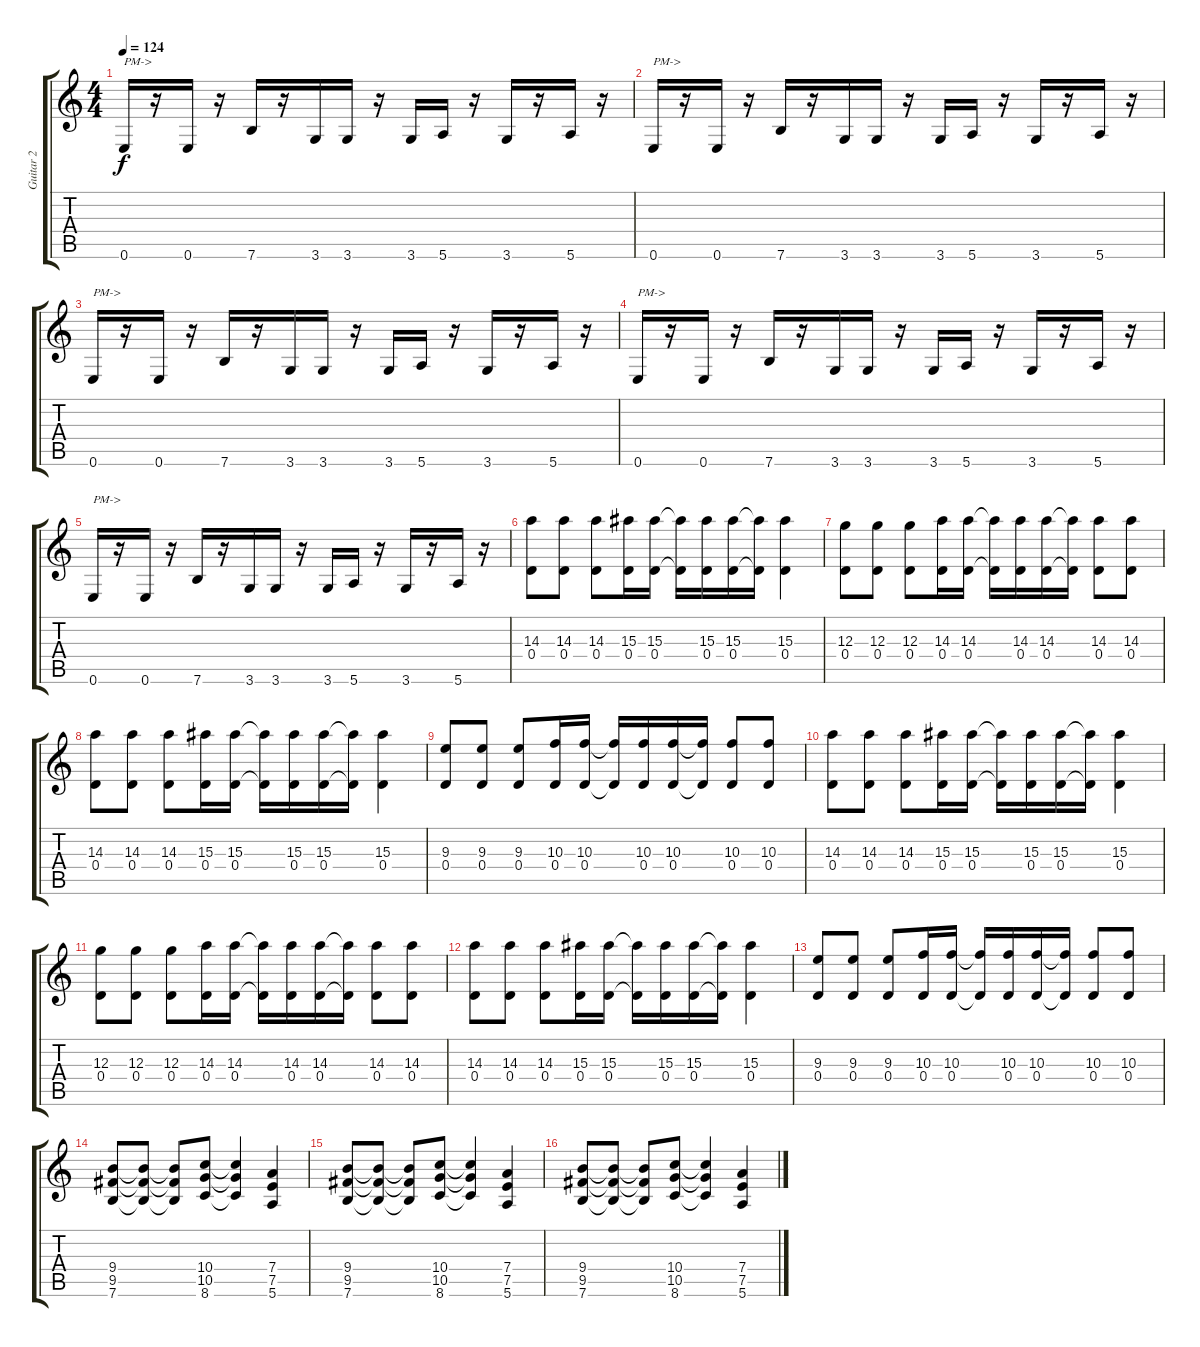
\track ("Guitar 2" "Guitar 2") {instrument overdrivenguitar}
\staff {score tabs}
\tuning (E4 B3 G3 D3 A2 E2) {hide}
\ts (4 4)
\tempo 124
\clef g2
\ks c
0.6.16{txt "PM->" dy f} r.16 0.6.16 r.16 7.6.16 r.16 3.6.16 3.6.16 r.16 3.6.16 5.6.16 r.16 3.6.16 r.16 5.6.16 r.16 |
0.6.16{txt "PM->"} r.16 0.6.16 r.16 7.6.16 r.16 3.6.16 3.6.16 r.16 3.6.16 5.6.16 r.16 3.6.16 r.16 5.6.16 r.16 |
0.6.16{txt "PM->"} r.16 0.6.16 r.16 7.6.16 r.16 3.6.16 3.6.16 r.16 3.6.16 5.6.16 r.16 3.6.16 r.16 5.6.16 r.16 |
0.6.16{txt "PM->"} r.16 0.6.16 r.16 7.6.16 r.16 3.6.16 3.6.16 r.16 3.6.16 5.6.16 r.16 3.6.16 r.16 5.6.16 r.16 |
0.6.16{txt "PM->"} r.16 0.6.16 r.16 7.6.16 r.16 3.6.16 3.6.16 r.16 3.6.16 5.6.16 r.16 3.6.16 r.16 5.6.16 r.16 |
(14.3 0.4).8 (14.3 0.4).8 (14.3 0.4).8 (15.3 0.4).16 (15.3 0.4).16 (15.3{t} 0.4{t}).16 (15.3 0.4).16 (15.3 0.4).16 (15.3{t} 0.4{t}).16 (15.3 0.4).4 |
(12.3 0.4).8 (12.3 0.4).8 (12.3 0.4).8 (14.3 0.4).16 (14.3 0.4).16 (14.3{t} 0.4{t}).16 (14.3 0.4).16 (14.3 0.4).16 (14.3{t} 0.4{t}).16 (14.3 0.4).8 (14.3 0.4).8 |
(14.3 0.4).8 (14.3 0.4).8 (14.3 0.4).8 (15.3 0.4).16 (15.3 0.4).16 (15.3{t} 0.4{t}).16 (15.3 0.4).16 (15.3 0.4).16 (15.3{t} 0.4{t}).16 (15.3 0.4).4 |
(9.3 0.4).8 (9.3 0.4).8 (9.3 0.4).8 (10.3 0.4).16 (10.3 0.4).16 (10.3{t} 0.4{t}).16 (10.3 0.4).16 (10.3 0.4).16 (10.3{t} 0.4{t}).16 (10.3 0.4).8 (10.3 0.4).8 |
(14.3 0.4).8 (14.3 0.4).8 (14.3 0.4).8 (15.3 0.4).16 (15.3 0.4).16 (15.3{t} 0.4{t}).16 (15.3 0.4).16 (15.3 0.4).16 (15.3{t} 0.4{t}).16 (15.3 0.4).4 |
(12.3 0.4).8 (12.3 0.4).8 (12.3 0.4).8 (14.3 0.4).16 (14.3 0.4).16 (14.3{t} 0.4{t}).16 (14.3 0.4).16 (14.3 0.4).16 (14.3{t} 0.4{t}).16 (14.3 0.4).8 (14.3 0.4).8 |
(14.3 0.4).8 (14.3 0.4).8 (14.3 0.4).8 (15.3 0.4).16 (15.3 0.4).16 (15.3{t} 0.4{t}).16 (15.3 0.4).16 (15.3 0.4).16 (15.3{t} 0.4{t}).16 (15.3 0.4).4 |
(9.3 0.4).8 (9.3 0.4).8 (9.3 0.4).8 (10.3 0.4).16 (10.3 0.4).16 (10.3{t} 0.4{t}).16 (10.3 0.4).16 (10.3 0.4).16 (10.3{t} 0.4{t}).16 (10.3 0.4).8 (10.3 0.4).8 |
(9.4 9.5 7.6).8 (9.4{t} 9.5{t} 7.6{t}).8 (9.4{t} 9.5{t} 7.6{t}).8 (10.4 10.5 8.6).8 (10.4{t} 10.5{t} 8.6{t}).4 (7.4 7.5 5.6).4 |
(9.4 9.5 7.6).8 (9.4{t} 9.5{t} 7.6{t}).8 (9.4{t} 9.5{t} 7.6{t}).8 (10.4 10.5 8.6).8 (10.4{t} 10.5{t} 8.6{t}).4 (7.4 7.5 5.6).4 |
(9.4 9.5 7.6).8 (9.4{t} 9.5{t} 7.6{t}).8 (9.4{t} 9.5{t} 7.6{t}).8 (10.4 10.5 8.6).8 (10.4{t} 10.5{t} 8.6{t}).4 (7.4 7.5 5.6).4
